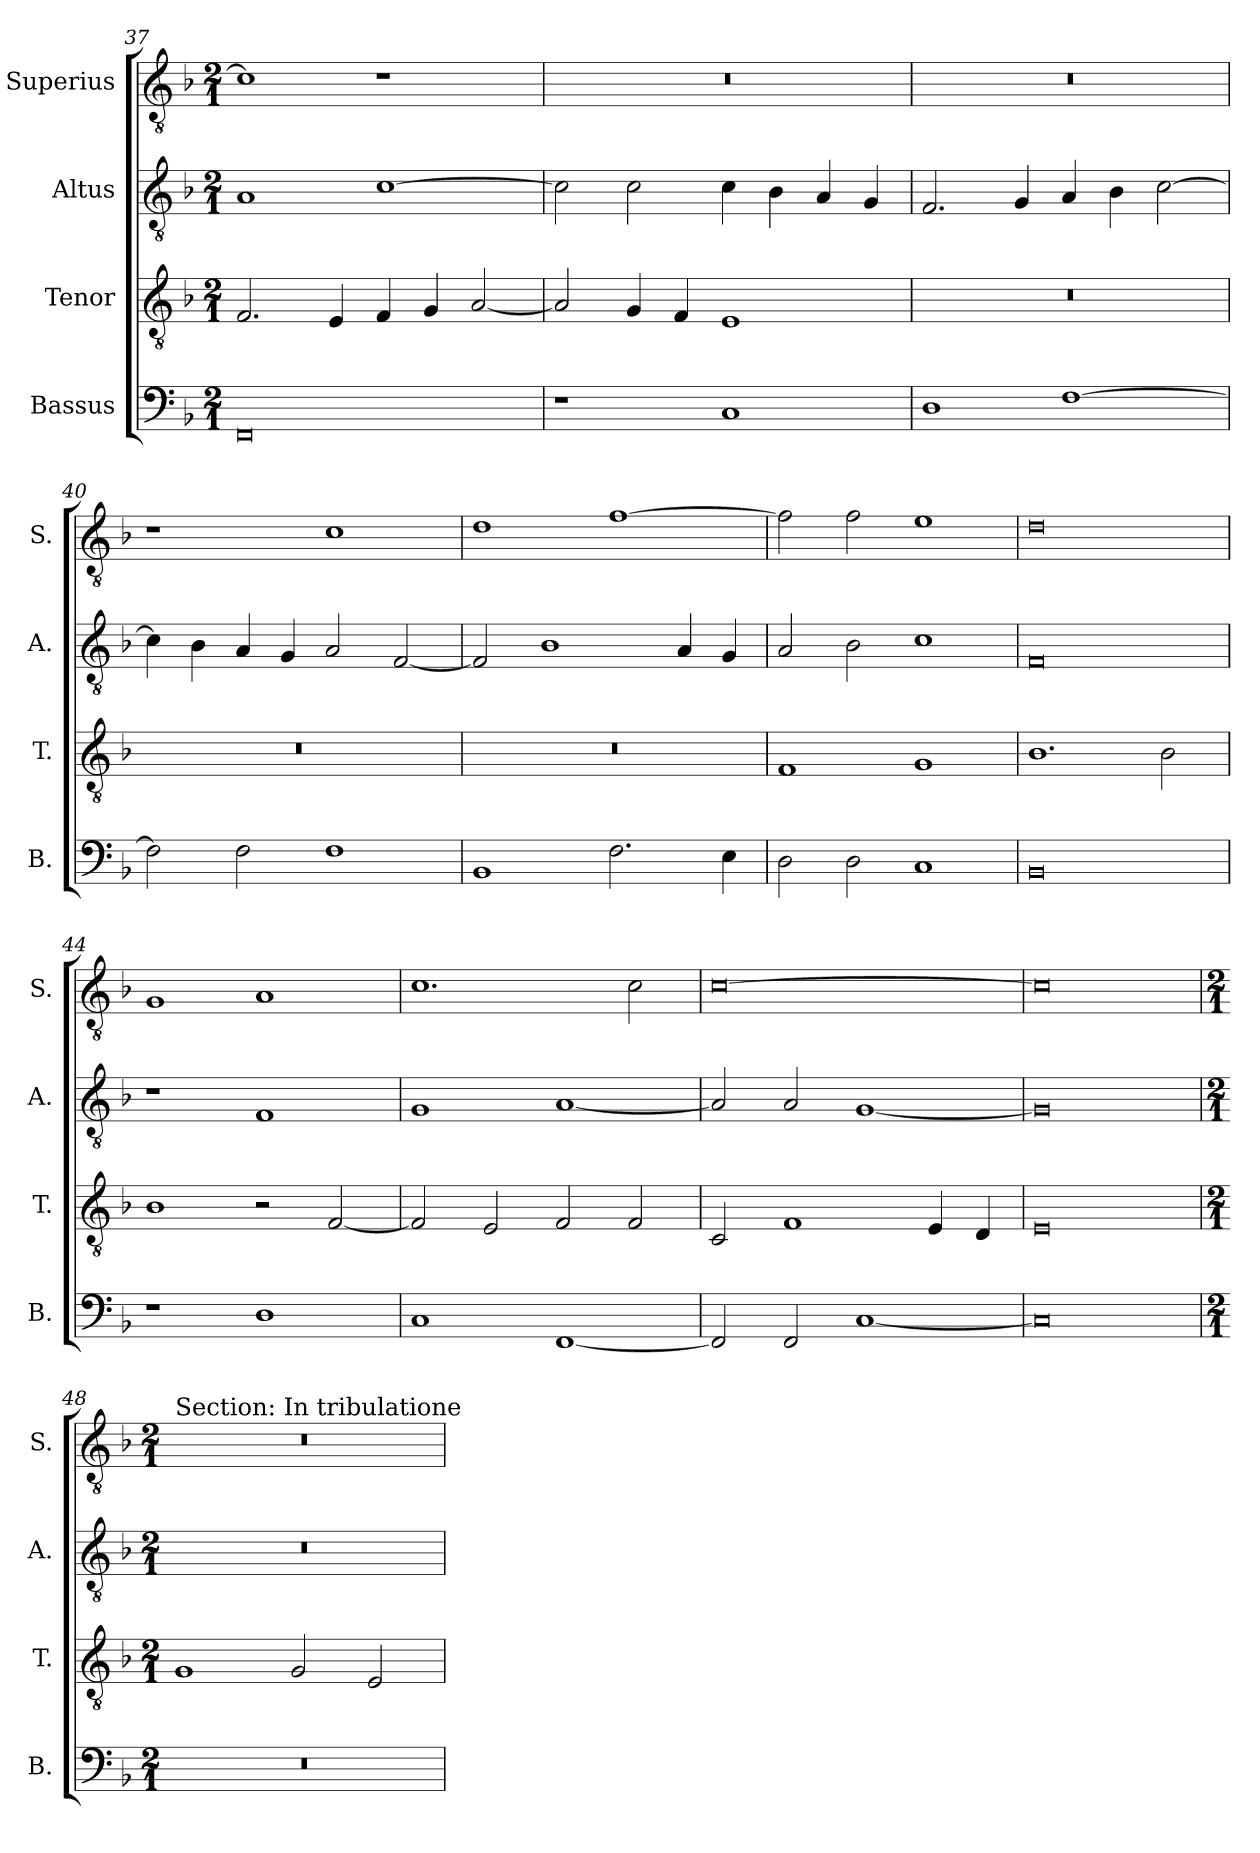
**kern	**kern	**kern	**kern
*part4	*part3	*part2	*part1
*staff4	*staff3	*staff2	*staff1
*I"Bassus	*I"Tenor	*I"Altus	*I"Superius
*I'B.	*I'T.	*I'A.	*I'S.
*clefF4	*clefGv2	*clefGv2	*clefGv2
*k[b-]	*k[b-]	*k[b-]	*k[b-]
*M2/1	*M2/1	*M2/1	*M2/1
=37	=37	=37	=37
0FF	2.F/	1A	1c]
.	4E/	.	.
.	4F/	[1c	1r
.	4G/	.	.
.	[2A/	.	.
=38	=38	=38	=38
1r	2A/]	2c\]	0r
.	4G/	2c\	.
.	4F/	.	.
1C	1E	4c\	.
.	.	4B-\	.
.	.	4A/	.
.	.	4G/	.
=39	=39	=39	=39
1D	0r	2.F/	0r
.	.	4G/	.
[1F	.	4A/	.
.	.	4B-\	.
.	.	[2c\	.
=40	=40	=40	=40
2F\]	0r	4c\]	1r
.	.	4B-\	.
2F\	.	4A/	.
.	.	4G/	.
1F	.	2A/	1c
.	.	[2F/	.
!!LO:LB:g=z
=41	=41	=41	=41
1BB-	0r	2F/]	1d
.	.	1B-	.
2.F\	.	.	[1f
.	.	4A/	.
4E\	.	4G/	.
=42	=42	=42	=42
2D\	1F	2A/	2f\]
2D\	.	2B-\	2f\
1C	1G	1c	1e
=43	=43	=43	=43
0BB-	1.B-	0F	0d
.	2B-\	.	.
=44	=44	=44	=44
1r	1B-	1r	1G
1D	2r	1F	1A
.	[2F/	.	.
=45	=45	=45	=45
1C	2F/]	1G	1.c
.	2E/	.	.
[1FF	2F/	[1A	.
.	2F/	.	2c\
=46	=46	=46	=46
2FF/]	2C/	2A/]	[0c
2FF/	1F	2A/	.
[1C	.	[1G	.
.	4E/	.	.
.	4D/	.	.
=47	=47	=47	=47
0C]	0E	0G]	0c]
!!LO:LB:g=z
=48	=48	=48	=48
*M2/1	*M2/1	*M2/1	*M2/1
!	!	!	!LO:TX:a:t=Section&colon; In tribulatione
0r	1G	0r	0r
.	2G/	.	.
.	2E/	.	.
=	=	=	=
*-	*-	*-	*-
